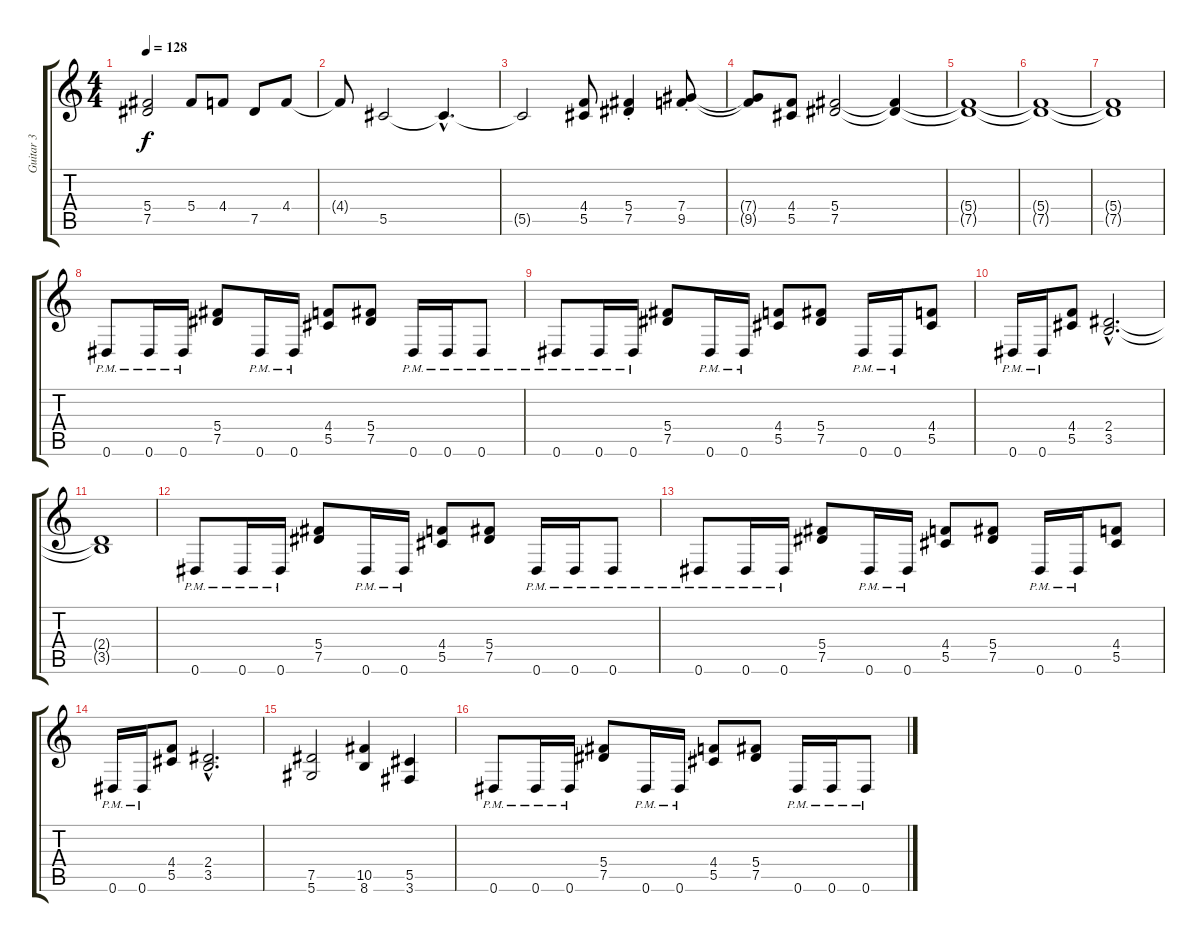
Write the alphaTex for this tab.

\track ("Guitar 3" "Guitar 3") {instrument overdrivenguitar}
\staff {score tabs}
\tuning (Eb4 Bb3 Gb3 Db3 Ab2 Eb2) {hide}
\ts (4 4)
\tempo 128
\clef g2
\ks c
(5.4{t} 7.5{t}).2{dy f} 5.4.8 4.4.8 7.5.8 4.4.8 |
4.4{t}.8 5.5.2 5.5{hac t}.4{d} |
5.5{t}.2 (4.4 5.5).8 (5.4{st} 7.5{st}).4 (7.4{st} 9.5{st}).8 |
(7.4{t} 9.5{t}).8 (4.4 5.5).8 (5.4 7.5).2 (5.4{t} 7.5{t}).4 |
(5.4{t} 7.5{t}).1 |
(5.4{t} 7.5{t}).1 |
(5.4{t} 7.5{t}).1 |
\section ("" "")
0.6{pm}.8{volume 10 balance 14 instrument overdrivenguitar} 0.6{pm}.16 0.6{pm}.16 (5.4 7.5).8 0.6{pm}.16 0.6{pm}.16 (4.4 5.5).8 (5.4 7.5).8 0.6{pm}.16 0.6{pm}.16 0.6{pm}.8 |
0.6{pm}.8 0.6{pm}.16 0.6{pm}.16 (5.4 7.5).8 0.6{pm}.16 0.6{pm}.16 (4.4 5.5).8 (5.4 7.5).8 0.6{pm}.16 0.6{pm}.16 (4.4 5.5).8 |
0.6{pm}.16 0.6{pm}.16 (4.4 5.5).8 (2.4{hac} 3.5{hac}).2{d} |
(2.4{t} 3.5{t}).1 |
0.6{pm}.8 0.6{pm}.16 0.6{pm}.16 (5.4 7.5).8 0.6{pm}.16 0.6{pm}.16 (4.4 5.5).8 (5.4 7.5).8 0.6{pm}.16 0.6{pm}.16 0.6{pm}.8 |
0.6{pm}.8 0.6{pm}.16 0.6{pm}.16 (5.4 7.5).8 0.6{pm}.16 0.6{pm}.16 (4.4 5.5).8 (5.4 7.5).8 0.6{pm}.16 0.6{pm}.16 (4.4 5.5).8 |
0.6{pm}.16 0.6{pm}.16 (4.4 5.5).8 (2.4{hac} 3.5{hac}).2{d} |
(7.5 5.6).2 (10.5 8.6).4 (5.5 3.6).4 |
0.6{pm}.8 0.6{pm}.16 0.6{pm}.16 (5.4 7.5).8 0.6{pm}.16 0.6{pm}.16 (4.4 5.5).8 (5.4 7.5).8 0.6{pm}.16 0.6{pm}.16 0.6{pm}.8
